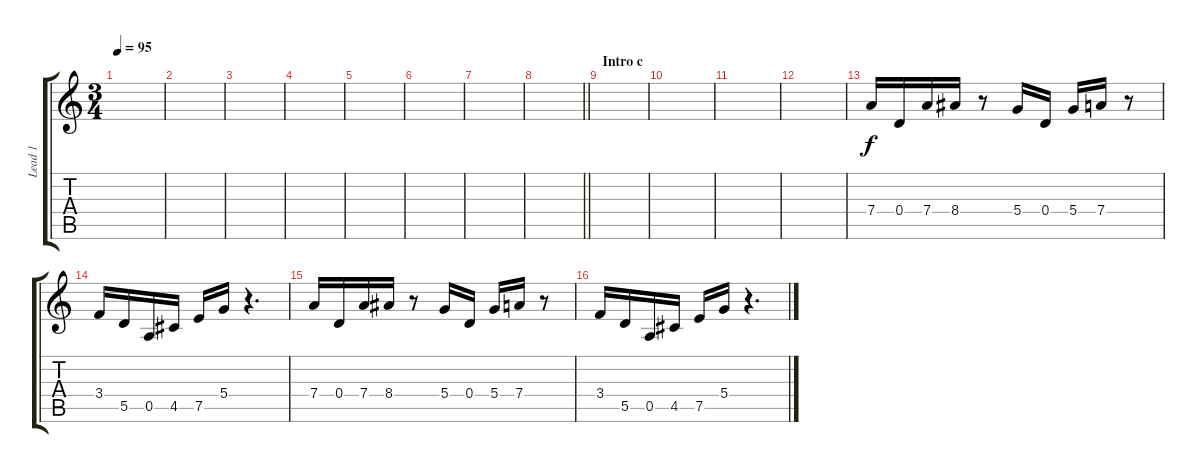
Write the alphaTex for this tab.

\track ("Lead 1" "Lead 1") {instrument distortionguitar}
\staff {score tabs}
\tuning (E4 B3 G3 D3 A2 D2) {hide}
\ts (3 4)
\tempo 95
\clef g2
\ks c
|
|
|
|
|
|
|
\barLineRight lightlight
|
\section ("" "Intro c")
|
|
|
|
7.4.16 0.4.16 7.4.16 8.4.16 r.8 5.4.16 0.4.16 5.4.16 7.4.16 r.8 |
3.4.16 5.5.16 0.5.16 4.5.16 7.5.16 5.4.16 r.4{d} |
7.4.16 0.4.16 7.4.16 8.4.16 r.8 5.4.16 0.4.16 5.4.16 7.4.16 r.8 |
3.4.16 5.5.16 0.5.16 4.5.16 7.5.16 5.4.16 r.4{d}
